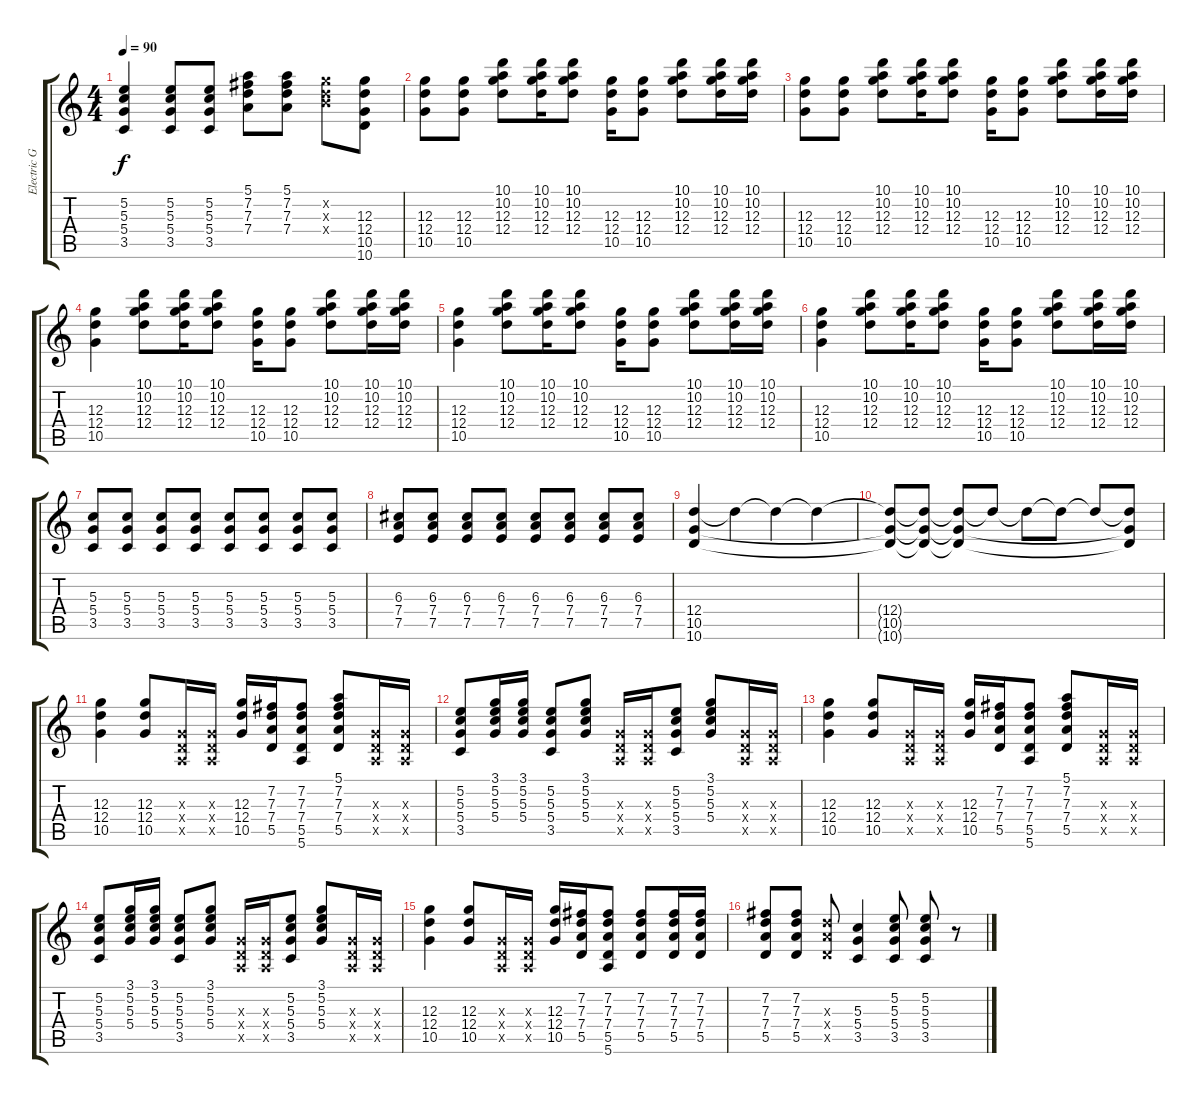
\track ("Electric Guitar" "Electric G") {instrument electricguitarclean}
\staff {score tabs}
\tuning (E4 B3 G3 D3 A2 E2) {hide}
\ts (4 4)
\tempo 90
\clef g2
\ks c
(5.2 5.3 5.4 3.5).4{dy f} (5.2 5.3 5.4 3.5).8 (5.2 5.3 5.4 3.5).8 (5.1 7.2 7.3 7.4).8 (5.1 7.2 7.3 7.4).8 (0.2{x} 12.3{x} 12.4{x}).8 (12.3 12.4 10.5 10.6).8 |
(12.3 12.4 10.5).8 (12.3 12.4 10.5).8 (10.1 10.2 12.3 12.4).8 (10.1 10.2 12.3 12.4).16 (10.1 10.2 12.3 12.4).8 (12.3 12.4 10.5).16 (12.3 12.4 10.5).8 (10.1 10.2 12.3 12.4).8 (10.1 10.2 12.3 12.4).16 (10.1 10.2 12.3 12.4).16 |
(12.3 12.4 10.5).8 (12.3 12.4 10.5).8 (10.1 10.2 12.3 12.4).8 (10.1 10.2 12.3 12.4).16 (10.1 10.2 12.3 12.4).8 (12.3 12.4 10.5).16 (12.3 12.4 10.5).8 (10.1 10.2 12.3 12.4).8 (10.1 10.2 12.3 12.4).16 (10.1 10.2 12.3 12.4).16 |
(12.3 12.4 10.5).4 (10.1 10.2 12.3 12.4).8 (10.1 10.2 12.3 12.4).16 (10.1 10.2 12.3 12.4).8 (12.3 12.4 10.5).16 (12.3 12.4 10.5).8 (10.1 10.2 12.3 12.4).8 (10.1 10.2 12.3 12.4).16 (10.1 10.2 12.3 12.4).16 |
(12.3 12.4 10.5).4 (10.1 10.2 12.3 12.4).8 (10.1 10.2 12.3 12.4).16 (10.1 10.2 12.3 12.4).8 (12.3 12.4 10.5).16 (12.3 12.4 10.5).8 (10.1 10.2 12.3 12.4).8 (10.1 10.2 12.3 12.4).16 (10.1 10.2 12.3 12.4).16 |
(12.3 12.4 10.5).4 (10.1 10.2 12.3 12.4).8 (10.1 10.2 12.3 12.4).16 (10.1 10.2 12.3 12.4).8 (12.3 12.4 10.5).16 (12.3 12.4 10.5).8 (10.1 10.2 12.3 12.4).8 (10.1 10.2 12.3 12.4).16 (10.1 10.2 12.3 12.4).16 |
(5.3 5.4 3.5).8 (5.3 5.4 3.5).8 (5.3 5.4 3.5).8 (5.3 5.4 3.5).8 (5.3 5.4 3.5).8 (5.3 5.4 3.5).8 (5.3 5.4 3.5).8 (5.3 5.4 3.5).8 |
(6.3 7.4 7.5).8 (6.3 7.4 7.5).8 (6.3 7.4 7.5).8 (6.3 7.4 7.5).8 (6.3 7.4 7.5).8 (6.3 7.4 7.5).8 (6.3 7.4 7.5).8 (6.3 7.4 7.5).8 |
(12.4 10.5 10.6).4 12.4{t}.4 12.4{t}.4 12.4{t}.4 |
(12.4{t} 10.5{t} 10.6{t}).8 (12.4{t} 10.5{t} 10.6{t}).8 (12.4{t} 10.5{t} 10.6{t}).8 12.4{t}.8 12.4{t}.8 12.4{t}.8 12.4{t}.8 (12.4{t} 10.5{t} 10.6{t}).8 |
(12.3 12.4 10.5).4 (12.3 12.4 10.5).8 (0.3{x} 0.4{x} 0.5{x}).16 (0.3{x} 0.4{x} 0.5{x}).16 (12.3 12.4 10.5).16 (7.2 7.3 7.4 5.5).16 (7.2 7.3 7.4 5.5 5.6).8 (5.1 7.2 7.3 7.4 5.5).8 (0.3{x} 0.4{x} 0.5{x}).16 (0.3{x} 0.4{x} 0.5{x}).16 |
(5.2 5.3 5.4 3.5).8 (3.1 5.2 5.3 5.4).16 (3.1 5.2 5.3 5.4).16 (5.2 5.3 5.4 3.5).8 (3.1 5.2 5.3 5.4).8 (0.3{x} 0.4{x} 0.5{x}).16 (0.3{x} 0.4{x} 0.5{x}).16 (5.2 5.3 5.4 3.5).8 (3.1 5.2 5.3 5.4).8 (0.3{x} 0.4{x} 0.5{x}).16 (0.3{x} 0.4{x} 0.5{x}).16 |
(12.3 12.4 10.5).4 (12.3 12.4 10.5).8 (0.3{x} 0.4{x} 0.5{x}).16 (0.3{x} 0.4{x} 0.5{x}).16 (12.3 12.4 10.5).16 (7.2 7.3 7.4 5.5).16 (7.2 7.3 7.4 5.5 5.6).8 (5.1 7.2 7.3 7.4 5.5).8 (0.3{x} 0.4{x} 0.5{x}).16 (0.3{x} 0.4{x} 0.5{x}).16 |
(5.2 5.3 5.4 3.5).8 (3.1 5.2 5.3 5.4).16 (3.1 5.2 5.3 5.4).16 (5.2 5.3 5.4 3.5).8 (3.1 5.2 5.3 5.4).8 (0.3{x} 0.4{x} 0.5{x}).16 (0.3{x} 0.4{x} 0.5{x}).16 (5.2 5.3 5.4 3.5).8 (3.1 5.2 5.3 5.4).8 (0.3{x} 0.4{x} 0.5{x}).16 (0.3{x} 0.4{x} 0.5{x}).16 |
(12.3 12.4 10.5).4 (12.3 12.4 10.5).8 (0.3{x} 0.4{x} 0.5{x}).16 (0.3{x} 0.4{x} 0.5{x}).16 (12.3 12.4 10.5).16 (7.2 7.3 7.4 5.5).16 (7.2 7.3 7.4 5.5 5.6).8 (7.2 7.3 7.4 5.5).8 (7.2 7.3 7.4 5.5).16 (7.2 7.3 7.4 5.5).16 |
(7.2 7.3 7.4 5.5).8 (7.2 7.3 7.4 5.5).8 (7.3{x} 7.4{x} 5.5{x}).8 (5.3 5.4 3.5).4 (5.2 5.3 5.4 3.5).8 (5.2 5.3 5.4 3.5).8 r.8
